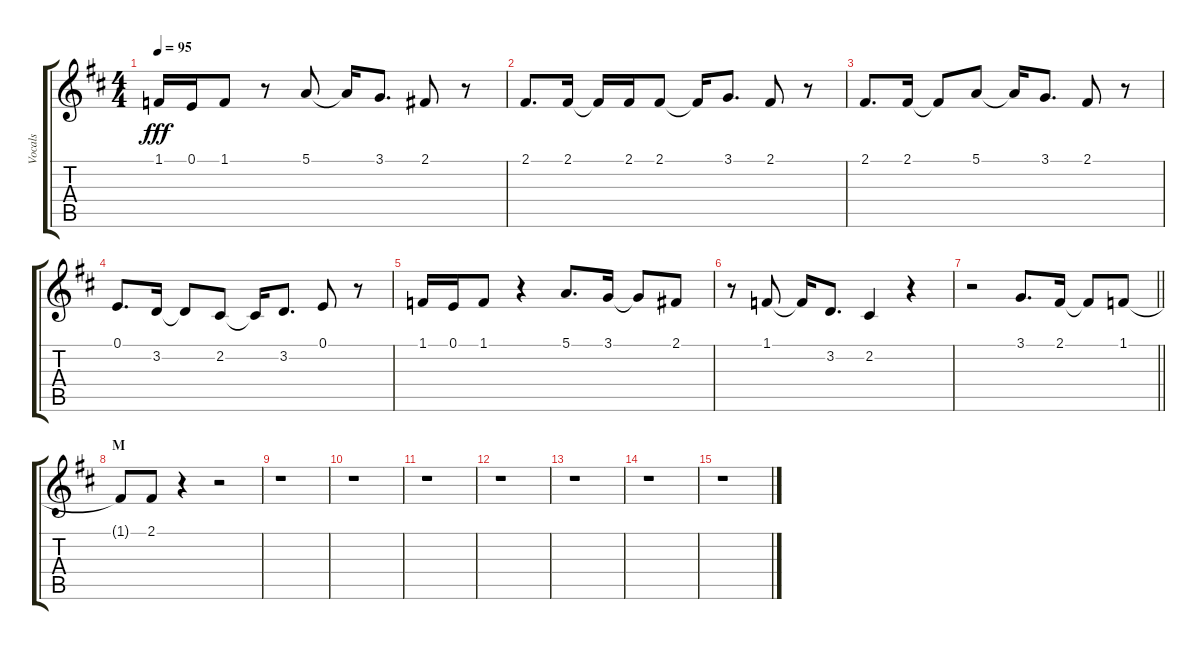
\track ("Vocals" "Vocals") {instrument voiceoohs}
\staff {score tabs}
\tuning (E4 B3 G3 D3 A2 E2) {hide}
\ts (4 4)
\tempo 95
\clef g2
\ks d
1.1.16{dy fff} 0.1.16 1.1.8 r.8 5.1.8 5.1{t}.16 3.1.8{d} 2.1.8 r.8 |
2.1.8{d} 2.1.16 2.1{t}.16 2.1.16 2.1.8 2.1{t}.16 3.1.8{d} 2.1.8 r.8 |
2.1.8{d} 2.1.16 2.1{t}.8 5.1.8 5.1{t}.16 3.1.8{d} 2.1.8 r.8 |
0.1.8{d} 3.2.16 3.2{t}.8 2.2.8 2.2{t}.16 3.2.8{d} 0.1.8 r.8 |
1.1.16 0.1.16 1.1.8 r.4 5.1.8{d} 3.1.16 3.1{t}.8 2.1.8 |
r.8 1.1.8 1.1{t}.16 3.2.8{d} 2.2.4 r.4 |
\barLineRight lightlight
r.2 3.1.8{d} 2.1.16 2.1{t}.8 1.1.8 |
\section ("" "M")
1.1{t}.8 2.1.8 r.4 r.2 |
r.1 |
r.1 |
r.1 |
r.1 |
r.1 |
r.1 |
r.1
